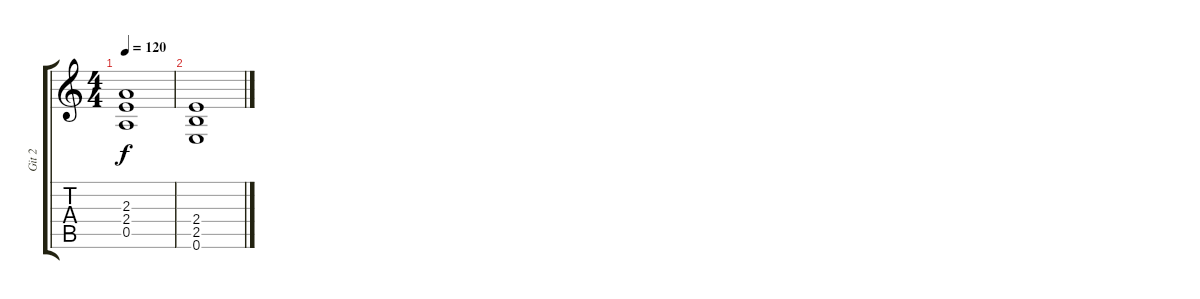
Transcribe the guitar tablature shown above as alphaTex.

\track ("Git 2" "Git 2") {instrument distortionguitar}
\staff {score tabs}
\tuning (E4 B3 G3 D3 A2 E2) {hide}
\ts (4 4)
\tempo 120
\clef g2
\ks c
(2.3 2.4 0.5).1{dy f} |
(2.4 2.5 0.6).1
